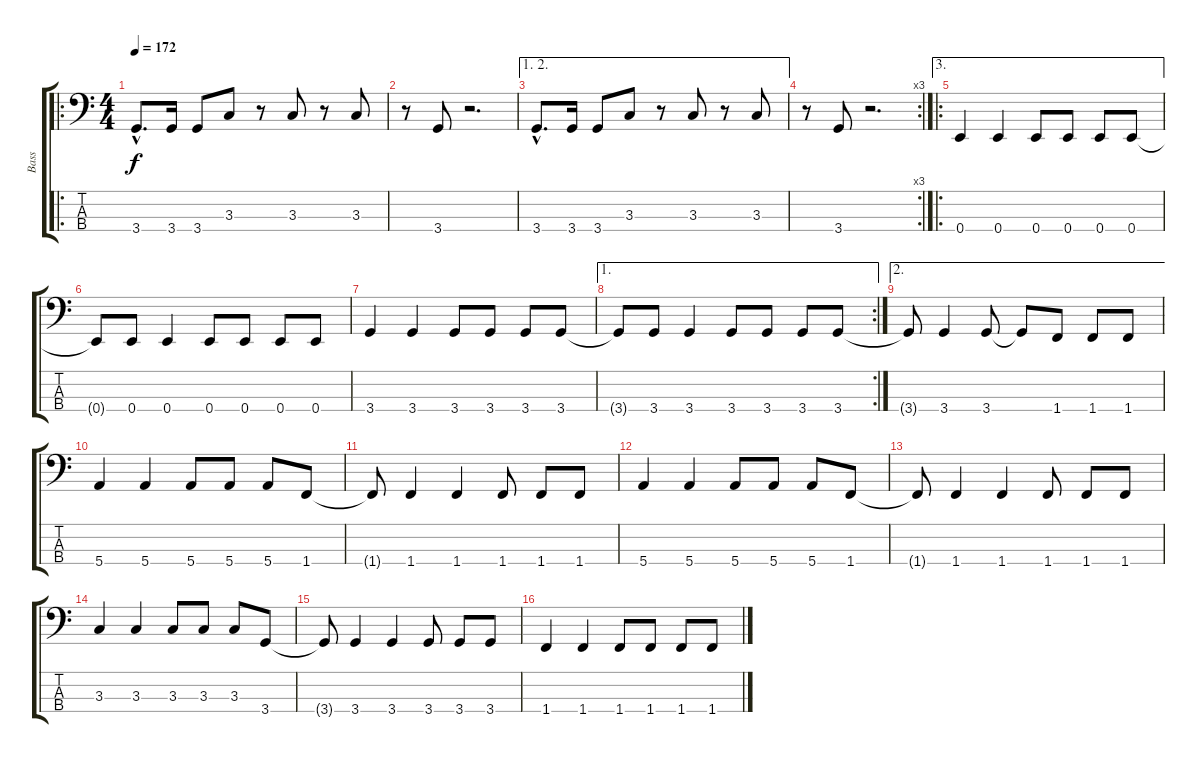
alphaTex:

\track ("Bass" "Bass") {instrument electricbasspick}
\staff {score tabs}
\tuning (G2 D2 A1 E1) {hide}
\ro
\ts (4 4)
\tempo 172
\clef f4
\ks c
3.4{hac}.8{d dy f instrument electricbasspick} 3.4.16 3.4.8 3.3.8 r.8 3.3.8 r.8 3.3.8 |
r.8 3.4.8 r.2{d} |
\ae (1 2)
3.4{hac}.8{d} 3.4.16 3.4.8 3.3.8 r.8 3.3.8 r.8 3.3.8 |
\rc 3
r.8 3.4.8 r.2{d} |
\ae 3
\ro
0.4.4 0.4.4 0.4.8 0.4.8 0.4.8 0.4.8 |
0.4{t}.8 0.4.8 0.4.4 0.4.8 0.4.8 0.4.8 0.4.8 |
3.4.4 3.4.4 3.4.8 3.4.8 3.4.8 3.4.8 |
\ae 1
\rc 2
3.4{t}.8 3.4.8 3.4.4 3.4.8 3.4.8 3.4.8 3.4.8 |
\ae 2
3.4{t}.8 3.4.4 3.4.8 3.4{t}.8 1.4.8 1.4.8 1.4.8 |
5.4.4 5.4.4 5.4.8 5.4.8 5.4.8 1.4.8 |
1.4{t}.8 1.4.4 1.4.4 1.4.8 1.4.8 1.4.8 |
5.4.4 5.4.4 5.4.8 5.4.8 5.4.8 1.4.8 |
1.4{t}.8 1.4.4 1.4.4 1.4.8 1.4.8 1.4.8 |
3.3.4 3.3.4 3.3.8 3.3.8 3.3.8 3.4.8 |
3.4{t}.8 3.4.4 3.4.4 3.4.8 3.4.8 3.4.8 |
1.4.4 1.4.4 1.4.8 1.4.8 1.4.8 1.4.8
